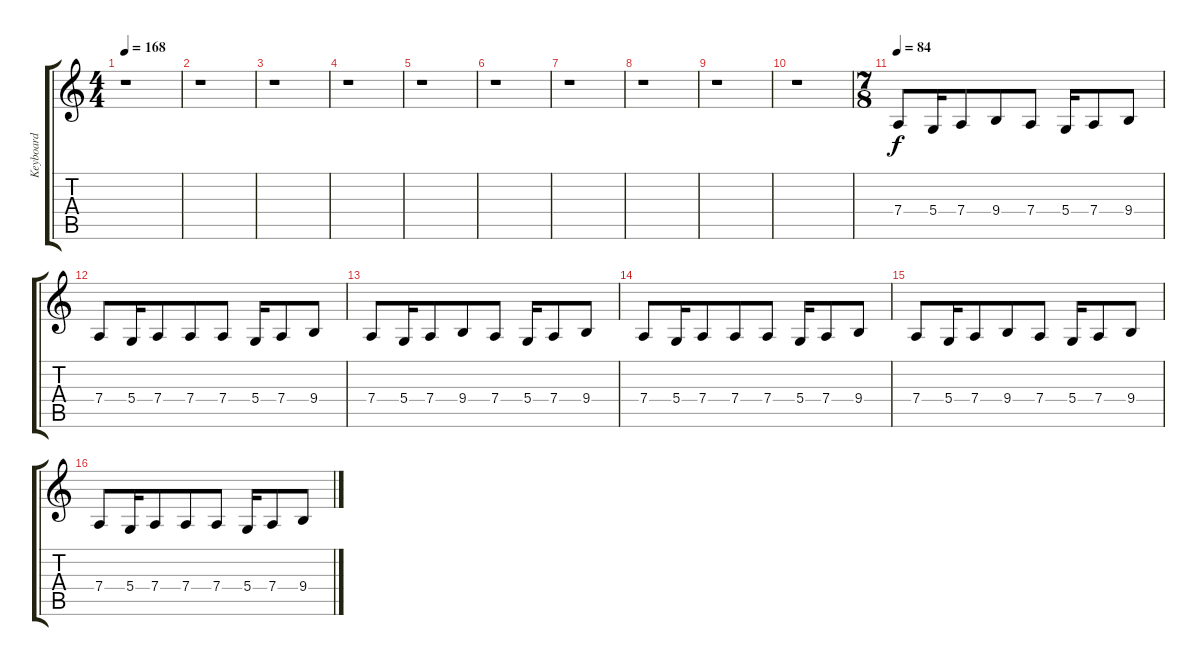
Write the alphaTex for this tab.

\track ("Keyboard" "Keyboard") {instrument brightacousticpiano}
\staff {score tabs}
\tuning (E4 B3 G3 D3 A2 E2) {hide}
\ts (4 4)
\tempo 168
\clef g2
\ks c
r.1{dy f} |
r.1 |
r.1 |
r.1 |
r.1 |
r.1 |
r.1 |
r.1 |
r.1 |
r.1 |
\ts (7 8)
\tempo 84
7.4.8 5.4.16 7.4.8 9.4.8 7.4.8 5.4.16 7.4.8 9.4.8 |
7.4.8 5.4.16 7.4.8 7.4.8 7.4.8 5.4.16 7.4.8 9.4.8 |
7.4.8 5.4.16 7.4.8 9.4.8 7.4.8 5.4.16 7.4.8 9.4.8 |
7.4.8 5.4.16 7.4.8 7.4.8 7.4.8 5.4.16 7.4.8 9.4.8 |
7.4.8 5.4.16 7.4.8 9.4.8 7.4.8 5.4.16 7.4.8 9.4.8 |
7.4.8 5.4.16 7.4.8 7.4.8 7.4.8 5.4.16 7.4.8 9.4.8
